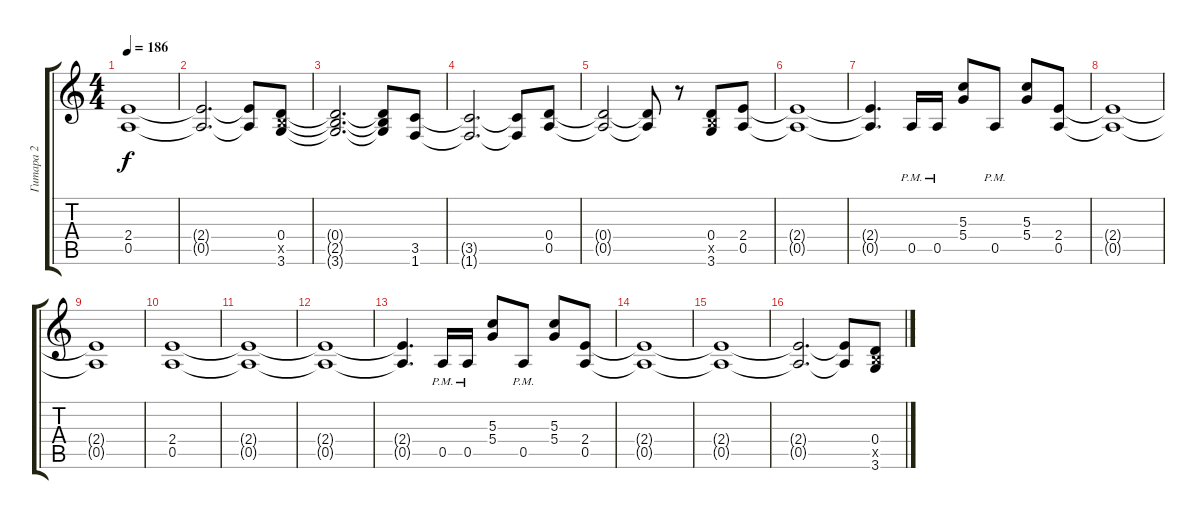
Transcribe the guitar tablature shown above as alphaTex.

\track ("Гитара 2" "Гитара 2") {instrument distortionguitar}
\staff {score tabs}
\tuning (E4 B3 G3 D3 A2 E2) {hide}
\ts (4 4)
\tempo 186
\clef g2
\ks aminor
(2.4{t} 0.5{t}).1{dy f} |
(2.4{t} 0.5{t}).2{d} (2.4{t} 0.5{t}).8 (0.4 2.5{x} 3.6).8 |
(0.4{t} 2.5{t} 3.6{t}).2{d} (0.4{t} 2.5{t} 3.6{t}).8 (3.5 1.6).8 |
(3.5{t} 1.6{t}).2{d} (3.5{t} 1.6{t}).8 (0.4 0.5).8 |
(0.4{t} 0.5{t}).2 (0.4{t} 0.5{t}).8 r.8 (0.4 2.5{x} 3.6).8 (2.4 0.5).8 |
(2.4{t} 0.5{t}).1 |
(2.4{t} 0.5{t}).4{d} 0.5{pm}.16 0.5{pm}.16 (5.3 5.4).8 0.5{pm}.8 (5.3 5.4).8 (2.4 0.5).8 |
(2.4{t} 0.5{t}).1 |
(2.4{t} 0.5{t}).1 |
(2.4 0.5).1 |
(2.4{t} 0.5{t}).1 |
(2.4{t} 0.5{t}).1 |
(2.4{t} 0.5{t}).4{d} 0.5{pm}.16 0.5{pm}.16 (5.3 5.4).8 0.5{pm}.8 (5.3 5.4).8 (2.4 0.5).8 |
(2.4{t} 0.5{t}).1 |
(2.4{t} 0.5{t}).1 |
(2.4{t} 0.5{t}).2{d} (2.4{t} 0.5{t}).8 (0.4 2.5{x} 3.6).8
